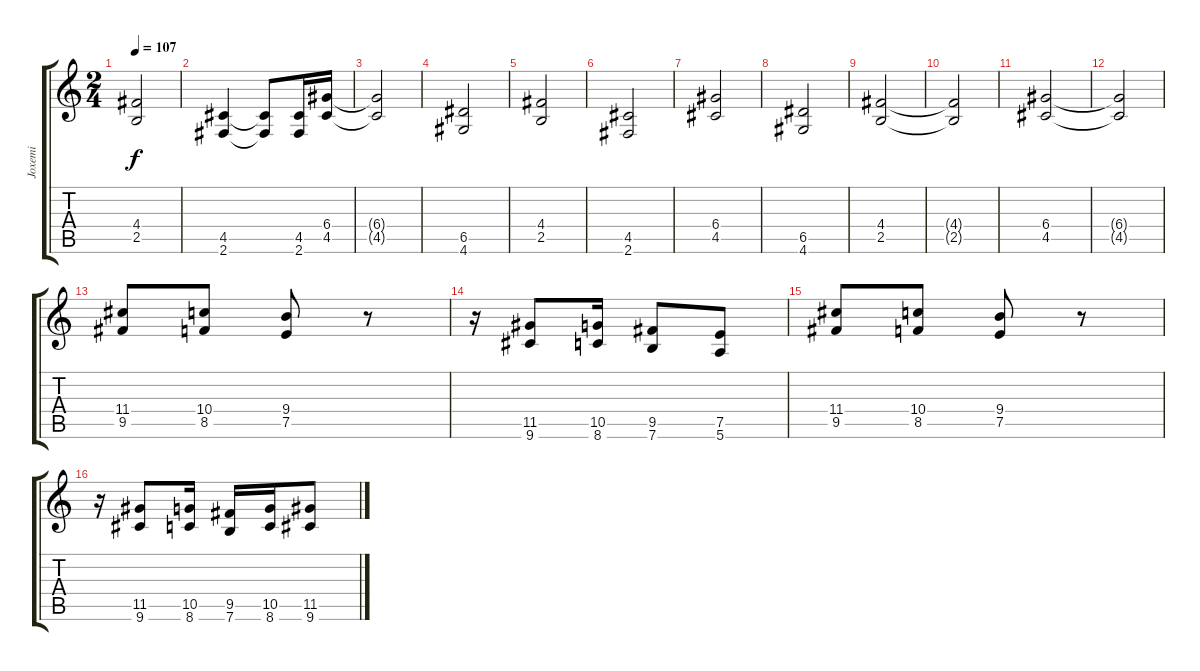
\track ("Joxemi" "Joxemi") {instrument distortionguitar}
\staff {score tabs}
\tuning (E4 B3 G3 D3 A2 E2) {hide}
\ts (2 4)
\tempo 107
\clef g2
\ks c
(4.4 2.5).2{dy f} |
(4.5 2.6).4 (4.5{t} 2.6{t}).8 (4.5 2.6).16 (6.4 4.5).16 |
(6.4{t} 4.5{t}).2 |
(6.5 4.6).2 |
(4.4 2.5).2 |
(4.5 2.6).2 |
(6.4 4.5).2 |
(6.5 4.6).2 |
(4.4 2.5).2 |
(4.4{t} 2.5{t}).2 |
(6.4 4.5).2 |
(6.4{t} 4.5{t}).2 |
(11.4 9.5).8 (10.4 8.5).8 (9.4 7.5).8 r.8 |
r.16 (11.5 9.6).8 (10.5 8.6).16 (9.5 7.6).8 (7.5 5.6).8 |
(11.4 9.5).8 (10.4 8.5).8 (9.4 7.5).8 r.8 |
r.16 (11.5 9.6).8 (10.5 8.6).16 (9.5 7.6).16 (10.5 8.6).16 (11.5 9.6).8
